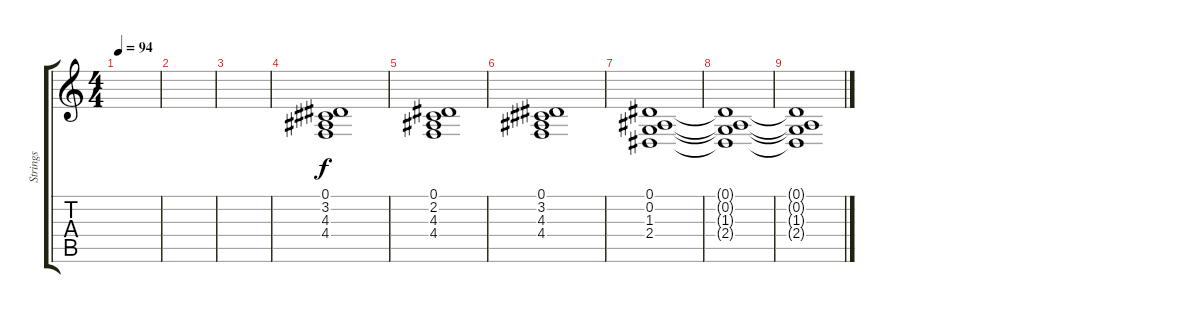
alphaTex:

\track ("Strings" "Strings") {instrument stringensemble1}
\staff {score tabs}
\tuning (Eb4 Bb3 Gb3 Db3 Ab2 Eb2) {hide}
\ts (4 4)
\tempo 94
\clef g2
\ks c
|
|
|
(0.1 3.2 4.3 4.4).1 |
(0.1 2.2 4.3 4.4).1 |
(0.1 3.2 4.3 4.4).1 |
(0.1 0.2 1.3 2.4).1{volume 3} |
(0.1{t} 0.2{t} 1.3{t} 2.4{t}).1 |
(0.1{t} 0.2{t} 1.3{t} 2.4{t}).1
